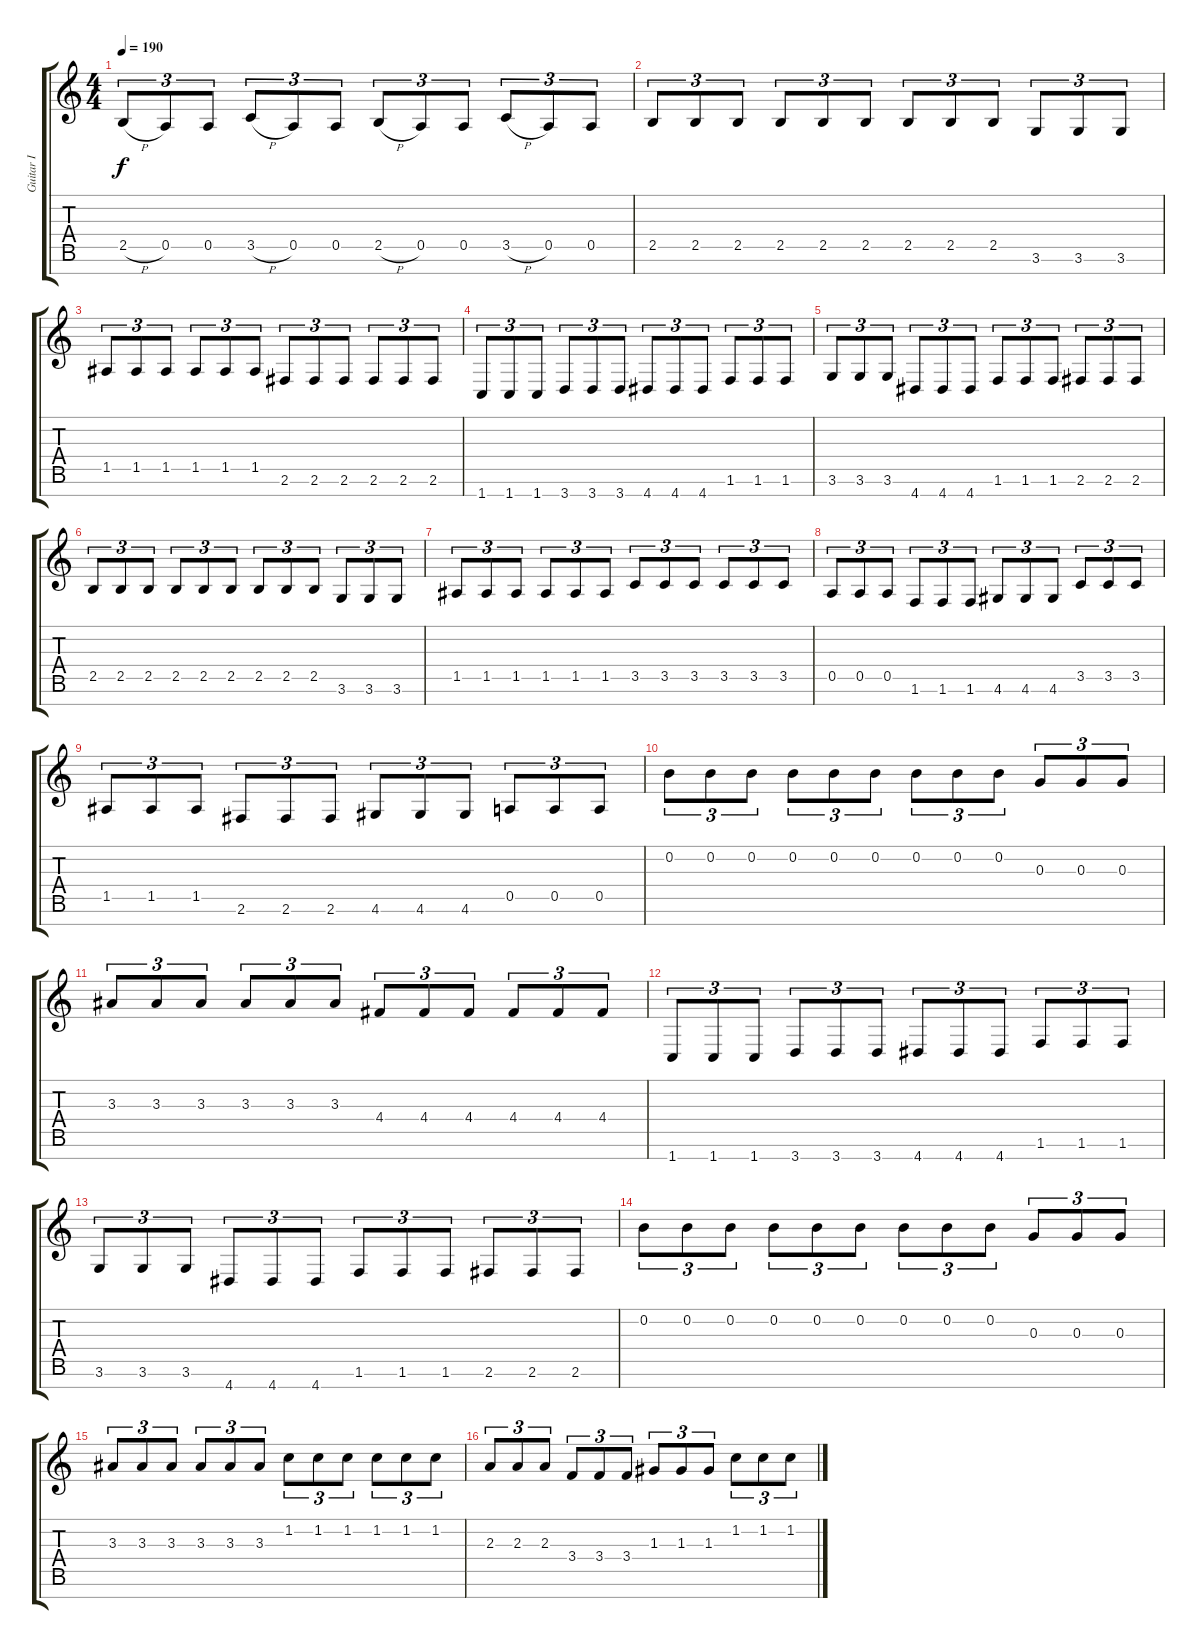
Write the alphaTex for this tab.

\track ("Guitar I" "Guitar I") {instrument distortionguitar}
\staff {score tabs}
\tuning (E4 B3 G3 D3 A2 E2 B1) {hide}
\ts (4 4)
\tempo 190
\clef g2
\ks c
2.5{h}.8{tu (3 2) dy f} 0.5.8{tu (3 2)} 0.5.8{tu (3 2)} 3.5{h}.8{tu (3 2)} 0.5.8{tu (3 2)} 0.5.8{tu (3 2)} 2.5{h}.8{tu (3 2)} 0.5.8{tu (3 2)} 0.5.8{tu (3 2)} 3.5{h}.8{tu (3 2)} 0.5.8{tu (3 2)} 0.5.8{tu (3 2)} |
\section ("" "")
2.5.8{tu (3 2)} 2.5.8{tu (3 2)} 2.5.8{tu (3 2)} 2.5.8{tu (3 2)} 2.5.8{tu (3 2)} 2.5.8{tu (3 2)} 2.5.8{tu (3 2)} 2.5.8{tu (3 2)} 2.5.8{tu (3 2)} 3.6.8{tu (3 2)} 3.6.8{tu (3 2)} 3.6.8{tu (3 2)} |
1.5.8{tu (3 2)} 1.5.8{tu (3 2)} 1.5.8{tu (3 2)} 1.5.8{tu (3 2)} 1.5.8{tu (3 2)} 1.5.8{tu (3 2)} 2.6.8{tu (3 2)} 2.6.8{tu (3 2)} 2.6.8{tu (3 2)} 2.6.8{tu (3 2)} 2.6.8{tu (3 2)} 2.6.8{tu (3 2)} |
1.7.8{tu (3 2)} 1.7.8{tu (3 2)} 1.7.8{tu (3 2)} 3.7.8{tu (3 2)} 3.7.8{tu (3 2)} 3.7.8{tu (3 2)} 4.7.8{tu (3 2)} 4.7.8{tu (3 2)} 4.7.8{tu (3 2)} 1.6.8{tu (3 2)} 1.6.8{tu (3 2)} 1.6.8{tu (3 2)} |
3.6.8{tu (3 2)} 3.6.8{tu (3 2)} 3.6.8{tu (3 2)} 4.7.8{tu (3 2)} 4.7.8{tu (3 2)} 4.7.8{tu (3 2)} 1.6.8{tu (3 2)} 1.6.8{tu (3 2)} 1.6.8{tu (3 2)} 2.6.8{tu (3 2)} 2.6.8{tu (3 2)} 2.6.8{tu (3 2)} |
2.5.8{tu (3 2)} 2.5.8{tu (3 2)} 2.5.8{tu (3 2)} 2.5.8{tu (3 2)} 2.5.8{tu (3 2)} 2.5.8{tu (3 2)} 2.5.8{tu (3 2)} 2.5.8{tu (3 2)} 2.5.8{tu (3 2)} 3.6.8{tu (3 2)} 3.6.8{tu (3 2)} 3.6.8{tu (3 2)} |
1.5.8{tu (3 2)} 1.5.8{tu (3 2)} 1.5.8{tu (3 2)} 1.5.8{tu (3 2)} 1.5.8{tu (3 2)} 1.5.8{tu (3 2)} 3.5.8{tu (3 2)} 3.5.8{tu (3 2)} 3.5.8{tu (3 2)} 3.5.8{tu (3 2)} 3.5.8{tu (3 2)} 3.5.8{tu (3 2)} |
0.5.8{tu (3 2)} 0.5.8{tu (3 2)} 0.5.8{tu (3 2)} 1.6.8{tu (3 2)} 1.6.8{tu (3 2)} 1.6.8{tu (3 2)} 4.6.8{tu (3 2)} 4.6.8{tu (3 2)} 4.6.8{tu (3 2)} 3.5.8{tu (3 2)} 3.5.8{tu (3 2)} 3.5.8{tu (3 2)} |
1.5.8{tu (3 2)} 1.5.8{tu (3 2)} 1.5.8{tu (3 2)} 2.6.8{tu (3 2)} 2.6.8{tu (3 2)} 2.6.8{tu (3 2)} 4.6.8{tu (3 2)} 4.6.8{tu (3 2)} 4.6.8{tu (3 2)} 0.5.8{tu (3 2)} 0.5.8{tu (3 2)} 0.5.8{tu (3 2)} |
0.2.8{tu (3 2)} 0.2.8{tu (3 2)} 0.2.8{tu (3 2)} 0.2.8{tu (3 2)} 0.2.8{tu (3 2)} 0.2.8{tu (3 2)} 0.2.8{tu (3 2)} 0.2.8{tu (3 2)} 0.2.8{tu (3 2)} 0.3.8{tu (3 2)} 0.3.8{tu (3 2)} 0.3.8{tu (3 2)} |
3.3.8{tu (3 2)} 3.3.8{tu (3 2)} 3.3.8{tu (3 2)} 3.3.8{tu (3 2)} 3.3.8{tu (3 2)} 3.3.8{tu (3 2)} 4.4.8{tu (3 2)} 4.4.8{tu (3 2)} 4.4.8{tu (3 2)} 4.4.8{tu (3 2)} 4.4.8{tu (3 2)} 4.4.8{tu (3 2)} |
1.7.8{tu (3 2)} 1.7.8{tu (3 2)} 1.7.8{tu (3 2)} 3.7.8{tu (3 2)} 3.7.8{tu (3 2)} 3.7.8{tu (3 2)} 4.7.8{tu (3 2)} 4.7.8{tu (3 2)} 4.7.8{tu (3 2)} 1.6.8{tu (3 2)} 1.6.8{tu (3 2)} 1.6.8{tu (3 2)} |
3.6.8{tu (3 2)} 3.6.8{tu (3 2)} 3.6.8{tu (3 2)} 4.7.8{tu (3 2)} 4.7.8{tu (3 2)} 4.7.8{tu (3 2)} 1.6.8{tu (3 2)} 1.6.8{tu (3 2)} 1.6.8{tu (3 2)} 2.6.8{tu (3 2)} 2.6.8{tu (3 2)} 2.6.8{tu (3 2)} |
0.2.8{tu (3 2)} 0.2.8{tu (3 2)} 0.2.8{tu (3 2)} 0.2.8{tu (3 2)} 0.2.8{tu (3 2)} 0.2.8{tu (3 2)} 0.2.8{tu (3 2)} 0.2.8{tu (3 2)} 0.2.8{tu (3 2)} 0.3.8{tu (3 2)} 0.3.8{tu (3 2)} 0.3.8{tu (3 2)} |
3.3.8{tu (3 2)} 3.3.8{tu (3 2)} 3.3.8{tu (3 2)} 3.3.8{tu (3 2)} 3.3.8{tu (3 2)} 3.3.8{tu (3 2)} 1.2.8{tu (3 2)} 1.2.8{tu (3 2)} 1.2.8{tu (3 2)} 1.2.8{tu (3 2)} 1.2.8{tu (3 2)} 1.2.8{tu (3 2)} |
2.3.8{tu (3 2)} 2.3.8{tu (3 2)} 2.3.8{tu (3 2)} 3.4.8{tu (3 2)} 3.4.8{tu (3 2)} 3.4.8{tu (3 2)} 1.3.8{tu (3 2)} 1.3.8{tu (3 2)} 1.3.8{tu (3 2)} 1.2.8{tu (3 2)} 1.2.8{tu (3 2)} 1.2.8{tu (3 2)}
